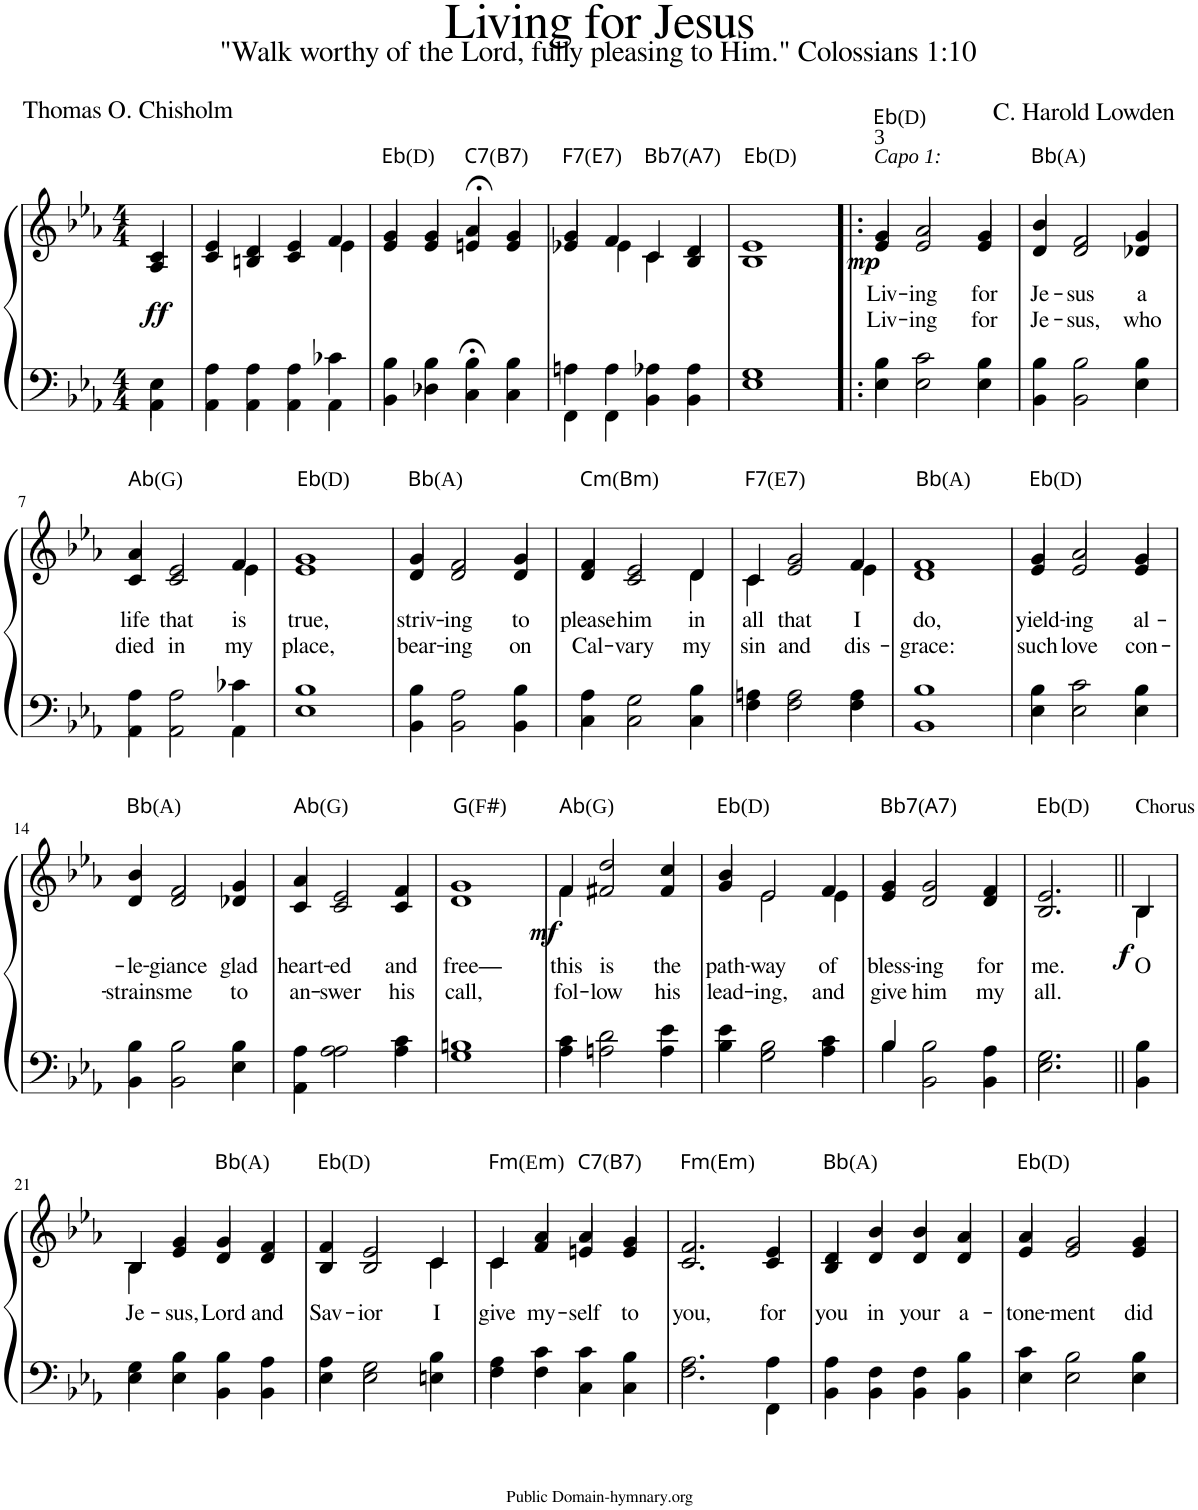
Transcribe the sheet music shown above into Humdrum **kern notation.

**kern	**kern	**text	**text	**dynam
*part1	*part1	*part1	*part1	*part1
*staff2	*staff1	*staff1	*staff1	*staff1/2
*I"Piano	*	*	*	*
*I'Pno.	*	*	*	*
*clefF4	*clefG2	*	*	*
*k[b-e-a-]	*k[b-e-a-]	*	*	*
*M4/4	*M4/4	*	*	*
=	=	=	=	=
*^	*^	*	*	*
!	!	!	!	!	!	!LO:DY:b
4E-\	4AA-\	4c/	4A-/	.	.	ff
=1	=1	=1	=1	=1	=1	=1
4A-\	4AA-\	4e-/	4c/	.	.	.
4A-\	4AA-\	4d/	4Bn/	.	.	.
4A-\	4AA-\	4e-/	4c/	.	.	.
4c-X\	4AA-\	4f/	4e-\	.	.	.
=2	=2	=2	=2	=2	=2	=2
!	!	!LO:TX:a:t=Eb	!	!	!	!
!	!	!LO:TX:a:t=(D)	!	!	!	!
4B-\	4BB-\	4g/	4e-/	.	.	.
4B-\	4D-X\	4g/	4e-/	.	.	.
!	!	!LO:TX:a:t=C7	!	!	!	!
!	!	!LO:TX:a:t=(	!	!	!	!
!	!	!LO:TX:a:t=B7	!	!	!	!
!	!	!LO:TX:a:t=)	!	!	!	!
4B-;<\	4C\	4a-;</	4en/	.	.	.
4B-\	4C\	4g/	4e/	.	.	.
=3	=3	=3	=3	=3	=3	=3
!	!	!LO:TX:a:t=F7	!	!	!	!
!	!	!LO:TX:a:t=(	!	!	!	!
!	!	!LO:TX:a:t=E7	!	!	!	!
!	!	!LO:TX:a:t=)	!	!	!	!
4An\	4FF\	4g/	4e-X/	.	.	.
4A\	4FF\	4f/	4e-\	.	.	.
!	!	!LO:TX:a:t=Bb7	!	!	!	!
!	!	!LO:TX:a:t=(	!	!	!	!
!	!	!LO:TX:a:t=A7	!	!	!	!
!	!	!LO:TX:a:t=)	!	!	!	!
4A-X\	4BB-\	4c/	4c\	.	.	.
4A-\	4BB-\	4d/	4B-/	.	.	.
=4	=4	=4	=4	=4	=4	=4
!	!	!LO:TX:a:t=Eb	!	!	!	!
!	!	!LO:TX:a:t=(D)	!	!	!	!
1G	1E-	1e-	1B-	.	.	.
=5!|:	=5!|:	=5!|:	=5!|:	=5!|:	=5!|:	=5!|:
!	!	!LO:TX:a:i:t=Capo 1&colon;	!	!	!	!
!	!	!LO:TX:a:t=3	!	!	!	!
!	!	!LO:TX:a:t=Eb	!	!	!	!
!	!	!LO:TX:a:t=(D)	!	!	!	!
!	!	!	!	!LO:LY:b	!LO:LY:b	!LO:DY:b
4B-\	4E-\	4g/	4e-/	Liv-	Liv-	mp
!	!	!	!	!LO:LY:b	!LO:LY:b	!
2c\	2E-\	2a-/	2e-/	-ing	-ing	.
!	!	!	!	!LO:LY:b	!LO:LY:b	!
4B-\	4E-\	4g/	4e-/	for	for	.
=6	=6	=6	=6	=6	=6	=6
!	!	!LO:TX:a:t=Bb	!	!	!	!
!	!	!LO:TX:a:t=(A)	!	!	!	!
!	!	!	!	!LO:LY:b	!LO:LY:b	!
4B-\	4BB-\	4b-/	4d/	Je-	Je-	.
!	!	!	!	!LO:LY:b	!LO:LY:b	!
2B-\	2BB-\	2f/	2d/	-sus	-sus,	.
!	!	!	!	!LO:LY:b	!LO:LY:b	!
4B-\	4E-\	4g/	4d-X/	a	who	.
!!LO:LB:g=z	!!
=7	=7	=7	=7	=7	=7	=7
!	!	!LO:TX:a:t=Ab	!	!	!	!
!	!	!LO:TX:a:t=(G)	!	!	!	!
!	!	!	!	!LO:LY:b	!LO:LY:b	!
4A-\	4AA-\	4a-/	4c/	life	died	.
!	!	!	!	!LO:LY:b	!LO:LY:b	!
2A-\	2AA-\	2e-/	2c/	that	in	.
!	!	!	!	!LO:LY:b	!LO:LY:b	!
4c-X\	4AA-\	4f/	4e-\	is	my	.
=8	=8	=8	=8	=8	=8	=8
!	!	!LO:TX:a:t=Eb	!	!	!	!
!	!	!LO:TX:a:t=(D)	!	!	!	!
!	!	!	!	!LO:LY:b	!LO:LY:b	!
1B-	1E-	1g	1e-	true,	place,	.
=9	=9	=9	=9	=9	=9	=9
!	!	!LO:TX:a:t=Bb	!	!	!	!
!	!	!LO:TX:a:t=(A)	!	!	!	!
!	!	!	!	!LO:LY:b	!LO:LY:b	!
4B-\	4BB-\	4g/	4d/	striv-	bear-	.
!	!	!	!	!LO:LY:b	!LO:LY:b	!
2A-\	2BB-\	2f/	2d/	-ing	-ing	.
!	!	!	!	!LO:LY:b	!LO:LY:b	!
4B-\	4BB-\	4g/	4d/	to	on	.
=10	=10	=10	=10	=10	=10	=10
!	!	!LO:TX:a:t=Cm	!	!	!	!
!	!	!LO:TX:a:t=(	!	!	!	!
!	!	!LO:TX:a:t=Bm	!	!	!	!
!	!	!LO:TX:a:t=)	!	!	!	!
!	!	!	!	!LO:LY:b	!LO:LY:b	!
4A-\	4C\	4f/	4d/	please	Cal-	.
!	!	!	!	!LO:LY:b	!LO:LY:b	!
2G\	2C\	2e-/	2c/	him	-vary	.
!	!	!	!	!LO:LY:b	!LO:LY:b	!
4B-\	4C\	4d/	4d\	in	my	.
=11	=11	=11	=11	=11	=11	=11
!	!	!LO:TX:a:t=F7	!	!	!	!
!	!	!LO:TX:a:t=(E	!	!	!	!
!	!	!LO:TX:a:t=7	!	!	!	!
!	!	!LO:TX:a:t=)	!	!	!	!
!	!	!	!	!LO:LY:b	!LO:LY:b	!
4An\	4F\	4c/	4c\	all	sin	.
!	!	!	!	!LO:LY:b	!LO:LY:b	!
2A\	2F\	2g/	2e-/	that	and	.
!	!	!	!	!LO:LY:b	!LO:LY:b	!
4A\	4F\	4f/	4e-\	I	dis-	.
=12	=12	=12	=12	=12	=12	=12
!	!	!LO:TX:a:t=Bb	!	!	!	!
!	!	!LO:TX:a:t=(A)	!	!	!	!
!	!	!	!	!LO:LY:b	!LO:LY:b	!
1B-	1BB-	1f	1d	do,	-grace:	.
=13	=13	=13	=13	=13	=13	=13
!	!	!LO:TX:a:t=Eb	!	!	!	!
!	!	!LO:TX:a:t=(D)	!	!	!	!
!	!	!	!	!LO:LY:b	!LO:LY:b	!
4B-\	4E-\	4g/	4e-/	yield-	such	.
!	!	!	!	!LO:LY:b	!LO:LY:b	!
2c\	2E-\	2a-/	2e-/	-ing	love	.
!	!	!	!	!LO:LY:b	!LO:LY:b	!
4B-\	4E-\	4g/	4e-/	al-	con-	.
!!LO:LB:g=z	!!
=14	=14	=14	=14	=14	=14	=14
!	!	!LO:TX:a:t=Bb	!	!	!	!
!	!	!LO:TX:a:t=(A)	!	!	!	!
!	!	!	!	!LO:LY:b	!LO:LY:b	!
4B-\	4BB-\	4b-/	4d/	-le-	-strains	.
!	!	!	!	!LO:LY:b	!LO:LY:b	!
2B-\	2BB-\	2f/	2d/	-giance	me	.
!	!	!	!	!LO:LY:b	!LO:LY:b	!
4B-\	4E-\	4g/	4d-X/	glad	to	.
=15	=15	=15	=15	=15	=15	=15
!	!	!LO:TX:a:t=Ab	!	!	!	!
!	!	!LO:TX:a:t=(G)	!	!	!	!
!	!	!	!	!LO:LY:b	!LO:LY:b	!
4A-\	4AA-\	4a-/	4c/	heart-	an-	.
!	!	!	!	!LO:LY:b	!LO:LY:b	!
2A-\	2A-\	2e-/	2c/	-ed	-swer	.
!	!	!	!	!LO:LY:b	!LO:LY:b	!
4c\	4A-\	4f/	4c/	and	his	.
=16	=16	=16	=16	=16	=16	=16
!	!	!LO:TX:a:t=G	!	!	!	!
!	!	!LO:TX:a:t=(F	!	!	!	!
!	!	!LO:TX:a:t=#	!	!	!	!
!	!	!LO:TX:a:t=)	!	!	!	!
!	!	!	!	!LO:LY:b	!LO:LY:b	!
1Bn	1G	1g	1d	free—	call,	.
=17	=17	=17	=17	=17	=17	=17
!	!	!LO:TX:a:t=Ab	!	!	!	!
!	!	!LO:TX:a:t=(G)	!	!	!	!
!	!	!	!	!LO:LY:b	!LO:LY:b	!LO:DY:b
4c\	4A-\	4f/	4f\	this	fol-	mf
!	!	!	!	!LO:LY:b	!LO:LY:b	!
2d\	2An\	2dd/	2f#X/	is	-low	.
!	!	!	!	!LO:LY:b	!LO:LY:b	!
4e-\	4A\	4cc/	4f#/	the	his	.
=18	=18	=18	=18	=18	=18	=18
!	!	!LO:TX:a:t=Eb	!	!	!	!
!	!	!LO:TX:a:t=(D)	!	!	!	!
!	!	!	!	!LO:LY:b	!LO:LY:b	!
4e-\	4B-\	4b-/	4g/	path-	lead-	.
!	!	!	!	!LO:LY:b	!LO:LY:b	!
2B-\	2G\	2e-/	2e-\	-way	-ing,	.
!	!	!	!	!LO:LY:b	!LO:LY:b	!
4c\	4A-\	4f/	4e-\	of	and	.
=19	=19	=19	=19	=19	=19	=19
!	!	!LO:TX:a:t=Bb7	!	!	!	!
!	!	!LO:TX:a:t=(	!	!	!	!
!	!	!LO:TX:a:t=A7	!	!	!	!
!	!	!LO:TX:a:t=)	!	!	!	!
!	!	!	!	!LO:LY:b	!LO:LY:b	!
4B-/	4B-\	4g/	4e-/	bless-	give	.
!	!	!	!	!LO:LY:b	!LO:LY:b	!
2B-\	2BB-\	2g/	2d/	-ing	him	.
!	!	!	!	!LO:LY:b	!LO:LY:b	!
4A-\	4BB-\	4f/	4d/	for	my	.
=20||	=20||	=20||	=20||	=20||	=20||	=20||
!	!	!LO:TX:a:t=Eb	!	!	!	!
!	!	!LO:TX:a:t=(D)	!	!	!	!
!	!	!	!	!LO:LY:b	!LO:LY:b	!
2.G\	2.E-\	2.e-/	2.B-/	me.	all.	.
!	!	!LO:TX:a:t=Chorus	!	!	!	!
!	!	!	!	!LO:LY:b	!	!LO:DY:b
4B-\	4BB-\	4B-/	4B-\	O	.	f
!!LO:LB:g=z	!!
=21	=21	=21	=21	=21	=21	=21
!	!	!	!	!LO:LY:b	!	!
4G\	4E-\	4B-/	4B-\	Je-	.	.
!	!	!	!	!LO:LY:b	!	!
4B-\	4E-\	4g/	4e-/	-sus,	.	.
!	!	!LO:TX:a:t=Bb	!	!	!	!
!	!	!LO:TX:a:t=(A)	!	!	!	!
!	!	!	!	!LO:LY:b	!	!
4B-\	4BB-\	4g/	4d/	Lord	.	.
!	!	!	!	!LO:LY:b	!	!
4A-\	4BB-\	4f/	4d/	and	.	.
=22	=22	=22	=22	=22	=22	=22
!	!	!LO:TX:a:t=Eb	!	!	!	!
!	!	!LO:TX:a:t=(D)	!	!	!	!
!	!	!	!	!LO:LY:b	!	!
4A-\	4E-\	4f/	4B-/	Sav-	.	.
!	!	!	!	!LO:LY:b	!	!
2G\	2E-\	2e-/	2B-/	-ior	.	.
!	!	!	!	!LO:LY:b	!	!
4B-\	4En\	4c/	4c\	I	.	.
=23	=23	=23	=23	=23	=23	=23
!	!	!LO:TX:a:t=Fm	!	!	!	!
!	!	!LO:TX:a:t=(E	!	!	!	!
!	!	!LO:TX:a:t=m	!	!	!	!
!	!	!LO:TX:a:t=)	!	!	!	!
!	!	!	!	!LO:LY:b	!	!
4A-\	4F\	4c/	4c\	give	.	.
!	!	!	!	!LO:LY:b	!	!
4c\	4F\	4a-/	4f/	my-	.	.
!	!	!LO:TX:a:t=C7	!	!	!	!
!	!	!LO:TX:a:t=(	!	!	!	!
!	!	!LO:TX:a:t=B7	!	!	!	!
!	!	!LO:TX:a:t=)	!	!	!	!
!	!	!	!	!LO:LY:b	!	!
4c\	4C\	4a-/	4en/	-self	.	.
!	!	!	!	!LO:LY:b	!	!
4B-\	4C\	4g/	4e/	to	.	.
=24	=24	=24	=24	=24	=24	=24
!	!	!LO:TX:a:t=Fm	!	!	!	!
!	!	!LO:TX:a:t=(	!	!	!	!
!	!	!LO:TX:a:t=Em	!	!	!	!
!	!	!LO:TX:a:t=)	!	!	!	!
!	!	!	!	!LO:LY:b	!	!
2.A-\	2.F\	2.f/	2.c/	you,	.	.
!	!	!	!	!LO:LY:b	!	!
4A-\	4FF\	4e-/	4c/	for	.	.
=25	=25	=25	=25	=25	=25	=25
!	!	!LO:TX:a:t=Bb	!	!	!	!
!	!	!LO:TX:a:t=(A)	!	!	!	!
!	!	!	!	!LO:LY:b	!	!
4A-\	4BB-\	4d/	4B-/	you	.	.
!	!	!	!	!LO:LY:b	!	!
4F\	4BB-\	4b-/	4d/	in	.	.
!	!	!	!	!LO:LY:b	!	!
4F\	4BB-\	4b-/	4d/	your	.	.
!	!	!	!	!LO:LY:b	!	!
4B-\	4BB-\	4a-/	4d/	a-	.	.
=26	=26	=26	=26	=26	=26	=26
!	!	!LO:TX:a:t=Eb	!	!	!	!
!	!	!LO:TX:a:t=(D)	!	!	!	!
!	!	!	!	!LO:LY:b	!	!
4c\	4E-\	4a-/	4e-/	-tone-	.	.
!	!	!	!	!LO:LY:b	!	!
2B-\	2E-\	2g/	2e-/	-ment	.	.
!	!	!	!	!LO:LY:b	!	!
4B-\	4E-\	4g/	4e-/	did	.	.
*v	*v	*	*	*	*	*
*	*v	*v	*	*	*
=	=	=	=	=
*-	*-	*-	*-	*-
